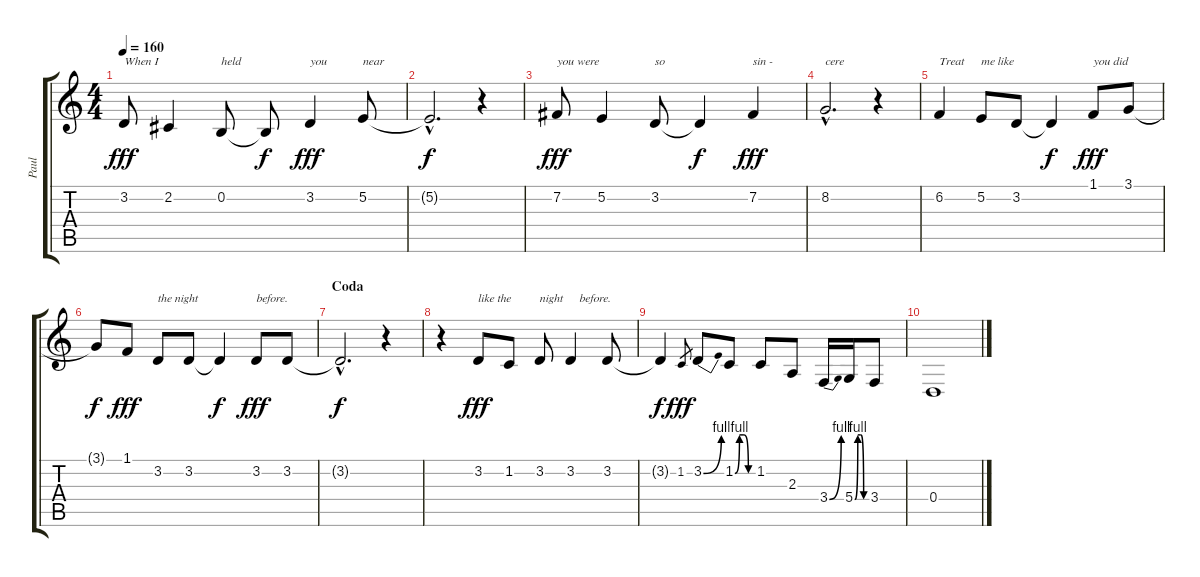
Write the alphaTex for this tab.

\track ("Paul" "Paul") {instrument tenorsax}
\staff {score tabs}
\tuning (E4 B3 G3 D3 A2 E2) {hide}
\ts (4 4)
\tempo 160
\clef g2
\ks c
3.2.8{txt "When I" dy fff} 2.2.4 0.2.8{txt "held"} 0.2{t}.8{dy f} 3.2.4{txt "you" dy fff} 5.2.8{txt "near"} |
5.2{hac t}.2{d dy f} r.4 |
7.2.8{txt "you were" dy fff} 5.2.4 3.2.8{txt "so"} 3.2{t}.4{dy f} 7.2.4{txt "sin -" dy fff} |
8.2{hac}.2{d txt "cere"} r.4 |
6.2.4{txt "Treat"} 5.2.8{txt "me like"} 3.2.8 3.2{t}.4{dy f} 1.1.8{txt "you did" dy fff} 3.1.8 |
3.1{t}.8{dy f} 1.1.8{dy fff} 3.2.8{txt "the night"} 3.2.8 3.2{t}.4{dy f} 3.2.8{txt "before." dy fff} 3.2.8 |
\section ("" "Coda")
3.2{hac t}.2{d dy f} r.4 |
r.4 3.2.8{txt "like the" dy fff} 1.2.8 3.2.8{txt "night"} 3.2.4{txt "   before."} 3.2.8 |
3.2{t}.4{dy f volume 16 instrument electricguitarjazz} 1.2.8{gr dy fff} 3.2{be (bend 0 0 60 4)}.8 1.2{be (custom 0 0 15 4 30 4 45 0 60 0)}.8 1.2.8 2.3.8 3.4{be (bend 0 0 60 4)}.16 5.4{be (custom 0 0 15 4 30 4 45 0 60 0)}.16 3.4.8 |
0.4.1
